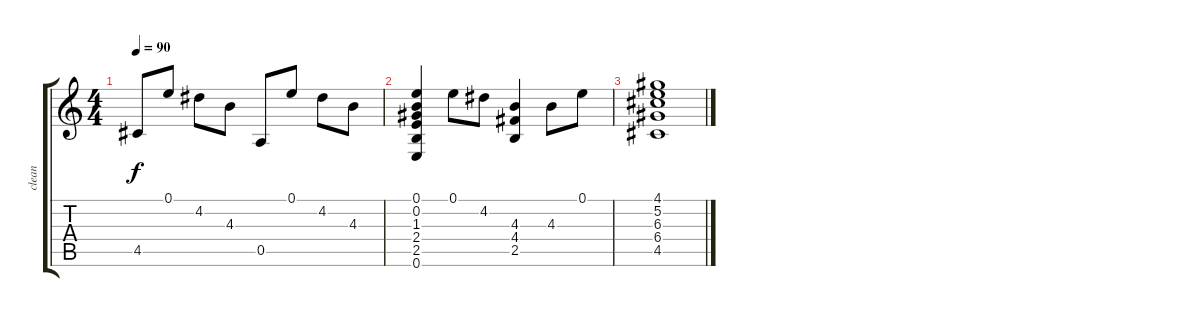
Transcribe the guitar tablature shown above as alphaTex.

\track ("clean" "clean") {instrument acousticguitarsteel}
\staff {score tabs}
\tuning (E4 B3 G3 D3 A2 E2) {hide}
\ts (4 4)
\tempo 90
\clef g2
\ks c
4.5.8{dy f} 0.1.8 4.2.8 4.3.8 0.5.8 0.1.8 4.2.8 4.3.8 |
(0.1 0.2 1.3 2.4 2.5 0.6).4 0.1.8 4.2.8 (4.3 4.4 2.5).4 4.3.8 0.1.8 |
(4.1 5.2 6.3 6.4 4.5).1
